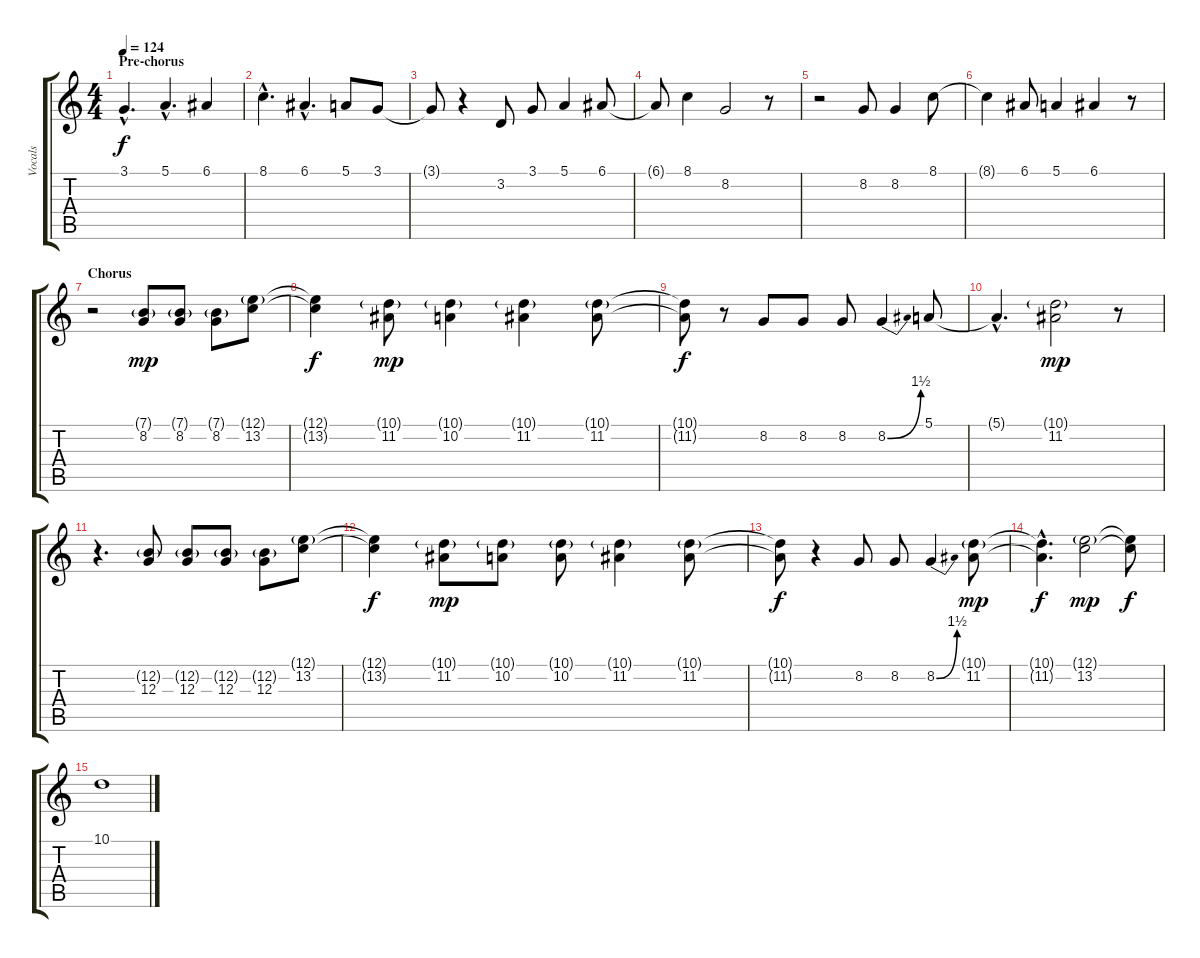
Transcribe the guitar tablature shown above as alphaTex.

\track ("Vocals" "Vocals") {instrument lead2sawtooth}
\staff {score tabs}
\tuning (E4 B3 G3 D3 A2 E2) {hide}
\ts (4 4)
\section ("" "Pre-chorus")
\tempo 124
\clef g2
\ks c
3.1{hac}.4{d dy f} 5.1{hac}.4{d} 6.1.4 |
8.1{hac}.4{d} 6.1{hac}.4{d} 5.1.8 3.1.8 |
3.1{t}.8 r.4 3.2.8 3.1.8 5.1.4 6.1.8 |
6.1{t}.8 8.1.4 8.2.2 r.8 |
r.2 8.2.8 8.2.4 8.1.8 |
8.1{t}.4 6.1.8 5.1.4 6.1.4 r.8 |
\section ("" "Chorus")
r.2 (7.1{g} 8.2).8{dy mp} (7.1{g} 8.2).8 (7.1{g} 8.2).8 (12.1{g} 13.2).8 |
(12.1{t} 13.2{t}).4{dy f} (10.1{g} 11.2).8{dy mp} (10.1{g} 10.2).4 (10.1{g} 11.2).4 (10.1{g} 11.2).8 |
(10.1{t} 11.2{t}).8{dy f} r.8 8.2.8 8.2.8 8.2.8 8.2{be (bend 0 0 60 6)}.4 5.1.8 |
5.1{hac t}.4{d} (10.1{g} 11.2).2{dy mp} r.8 |
r.4{d} (12.2{g} 12.3).8 (12.2{g} 12.3).8 (12.2{g} 12.3).8 (12.2{g} 12.3).8 (12.1{g} 13.2).8 |
(12.1{t} 13.2{t}).4{dy f} (10.1{g} 11.2).8{dy mp} (10.1{g} 10.2).8 (10.1{g} 10.2).8 (10.1{g} 11.2).4 (10.1{g} 11.2).8 |
(10.1{t} 11.2{t}).8{dy f} r.4 8.2.8 8.2.8 8.2{be (bend 0 0 60 6)}.4 (10.1{g} 11.2).8{dy mp} |
(10.1{hac t} 11.2{hac t}).4{d dy f} (12.1{g} 13.2).2{dy mp} (12.1{t} 13.2{t}).8{dy f} |
10.1.1
